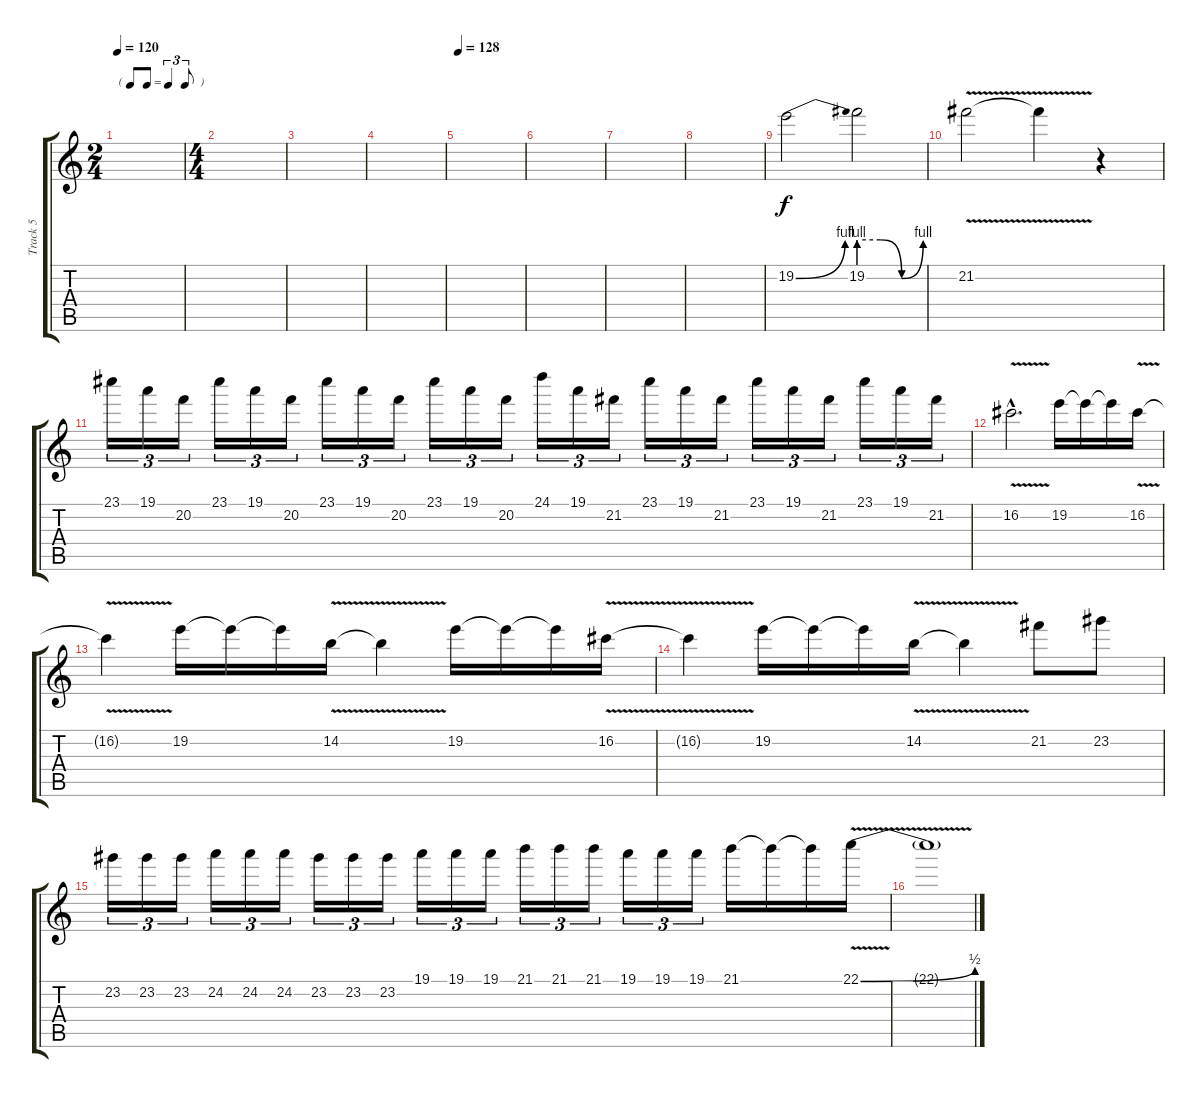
\track ("Track 5" "Track 5") {instrument distortionguitar}
\staff {score tabs}
\tuning (D4 A3 F3 C3 G2 D2) {hide}
\ts (2 4)
\tf triplet8th
\tempo 120
\clef g2
\ks c
|
\ts (4 4)
|
|
|
\tempo 128
|
|
|
|
19.2{be (bend 0 0 60 4)}.2 19.2{be (custom 0 4 20 4 40 0 60 4)}.2 |
21.2{v}.2 21.2{t}.4 r.4 |
23.1.16{tu (3 2)} 19.1.16{tu (3 2)} 20.2.16{tu (3 2)} 23.1.16{tu (3 2)} 19.1.16{tu (3 2)} 20.2.16{tu (3 2)} 23.1.16{tu (3 2)} 19.1.16{tu (3 2)} 20.2.16{tu (3 2)} 23.1.16{tu (3 2)} 19.1.16{tu (3 2)} 20.2.16{tu (3 2)} 24.1.16{tu (3 2)} 19.1.16{tu (3 2)} 21.2.16{tu (3 2)} 23.1.16{tu (3 2)} 19.1.16{tu (3 2)} 21.2.16{tu (3 2)} 23.1.16{tu (3 2)} 19.1.16{tu (3 2)} 21.2.16{tu (3 2)} 23.1.16{tu (3 2)} 19.1.16{tu (3 2)} 21.2.16{tu (3 2)} |
16.2{v hac}.2{d} 19.2.16 19.2{t}.16 19.2{t}.16 16.2{v}.16 |
16.2{t}.4 19.2.16 19.2{t}.16 19.2{t}.16 14.2{v}.16 14.2{t}.4 19.2.16 19.2{t}.16 19.2{t}.16 16.2{v}.16 |
16.2{t}.4 19.2.16 19.2{t}.16 19.2{t}.16 14.2{v}.16 14.2{t}.4 21.2.8 23.2.8 |
23.2.16{tu (3 2)} 23.2.16{tu (3 2)} 23.2.16{tu (3 2)} 24.2.16{tu (3 2)} 24.2.16{tu (3 2)} 24.2.16{tu (3 2)} 23.2.16{tu (3 2)} 23.2.16{tu (3 2)} 23.2.16{tu (3 2)} 19.1.16{tu (3 2)} 19.1.16{tu (3 2)} 19.1.16{tu (3 2)} 21.1.16{tu (3 2)} 21.1.16{tu (3 2)} 21.1.16{tu (3 2)} 19.1.16{tu (3 2)} 19.1.16{tu (3 2)} 19.1.16{tu (3 2)} 21.1.16 21.1{t}.16 21.1{t}.16 22.1{be (bend 0 0 60 2) v}.16 |
22.1{t}.1
